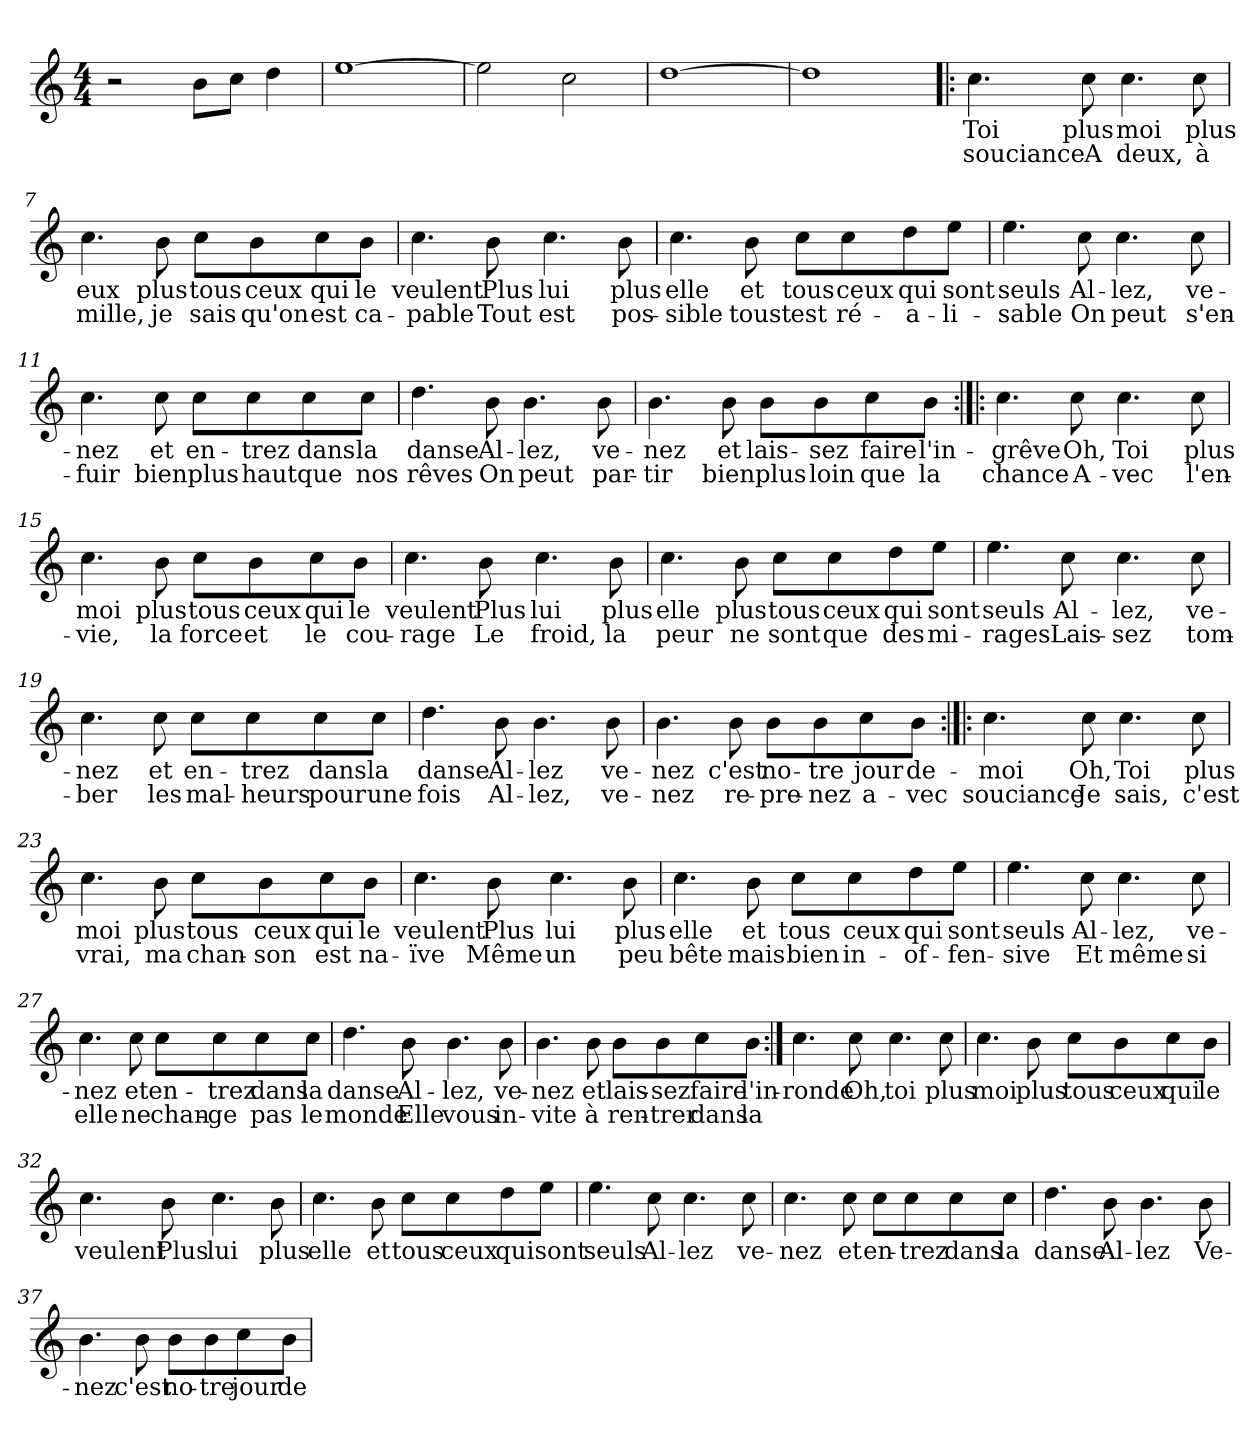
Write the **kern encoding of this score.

**kern	**text	**text
*part1	*part1	*part1
*staff1	*staff1	*staff1
*clefG2	*	*
*k[]	*	*
*C:	*	*
*M4/4	*	*
=1	=1	=1
2r	.	.
8b\L	.	.
8cc\J	.	.
4dd\	.	.
=2	=2	=2
[1ee	.	.
=3	=3	=3
2ee\]	.	.
2cc\	.	.
=4	=4	=4
[1dd	.	.
=5	=5	=5
1dd]	.	.
=6!|:	=6!|:	=6!|:
4.cc\	Toi	souciance
8cc\	plus	A
4.cc\	moi	deux,
8cc\	plus	à
=7	=7	=7
4.cc\	eux	mille,
8b\	plus	je
8cc\L	tous	sais
8b\	ceux	qu'on
8cc\	qui	est
8b\J	le	ca-
=8	=8	=8
4.cc\	veulent	-pable
8b\	Plus	Tout
4.cc\	lui	est
8b\	plus	pos-
=9	=9	=9
4.cc\	elle	-sible
8b\	et	toust
8cc\L	tous	est
8cc\	ceux	ré-
8dd\	qui	-a-
8ee\J	sont	-li-
=10	=10	=10
4.ee\	seuls	-sable
8cc\	Al-	On
4.cc\	-lez,	peut
8cc\	ve-	s'en-
=11	=11	=11
4.cc\	-nez	-fuir
8cc\	et	bien
8cc\L	en-	plus
8cc\	-trez	haut
8cc\	dans	que
8cc\J	la	nos
=12	=12	=12
4.dd\	danse	rêves
8b\	Al-	On
4.b\	-lez,	peut
8b\	ve-	par-
=13	=13	=13
4.b\	-nez	-tir
8b\	et	bien
8b\L	lais-	plus
8b\	-sez	loin
8cc\	faire	que
8b\J	l'in-	la
=14:|!|:	=14:|!|:	=14:|!|:
4.cc\	-grêve	chance
8cc\	Oh,	A-
4.cc\	Toi	-vec
8cc\	plus	l'en-
=15	=15	=15
4.cc\	moi	-vie,
8b\	plus	la
8cc\L	tous	force
8b\	ceux	et
8cc\	qui	le
8b\J	le	cou-
=16	=16	=16
4.cc\	veulent	-rage
8b\	Plus	Le
4.cc\	lui	froid,
8b\	plus	la
=17	=17	=17
4.cc\	elle	peur
8b\	plus	ne
8cc\L	tous	sont
8cc\	ceux	que
8dd\	qui	des
8ee\J	sont	mi-
=18	=18	=18
4.ee\	seuls	-rages
8cc\	Al-	Lais-
4.cc\	-lez,	-sez
8cc\	ve-	tom-
=19	=19	=19
4.cc\	-nez	-ber
8cc\	et	les
8cc\L	en-	mal-
8cc\	-trez	-heurs
8cc\	dans	pour
8cc\J	la	une
=20	=20	=20
4.dd\	danse	fois
8b\	Al-	Al-
4.b\	-lez	-lez,
8b\	ve-	ve-
=21	=21	=21
4.b\	-nez	-nez
8b\	c'est	re-
8b\L	no-	-pre-
8b\	-tre	-nez
8cc\	jour	a-
8b\J	de-	-vec
=22:|!|:	=22:|!|:	=22:|!|:
4.cc\	-moi	souciance
8cc\	Oh,	Je
4.cc\	Toi	sais,
8cc\	plus	c'est
=23	=23	=23
4.cc\	moi	vrai,
8b\	plus	ma
8cc\L	tous	chan-
8b\	ceux	-son
8cc\	qui	est
8b\J	le	na-
=24	=24	=24
4.cc\	veulent	-ïve
8b\	Plus	Même
4.cc\	lui	un
8b\	plus	peu
=25	=25	=25
4.cc\	elle	bête
8b\	et	mais
8cc\L	tous	bien
8cc\	ceux	in-
8dd\	qui	-of-
8ee\J	sont	-fen-
=26	=26	=26
4.ee\	seuls	-sive
8cc\	Al-	Et
4.cc\	-lez,	même
8cc\	ve-	si
=27	=27	=27
4.cc\	-nez	elle
8cc\	et	ne
8cc\L	en-	chan-
8cc\	-trez	-ge
8cc\	dans	pas
8cc\J	la	le
=28	=28	=28
4.dd\	danse	monde
8b\	Al-	Elle
4.b\	-lez,	vous
8b\	ve-	in-
=29	=29	=29
4.b\	-nez	-vite
8b\	et	à
8b\L	lais-	ren-
8b\	-sez	-trer
8cc\	faire	dans
8b\J	l'in-	la
=30:|!	=30:|!	=30:|!
4.cc\	-ronde	.
8cc\	Oh,	.
4.cc\	toi	.
8cc\	plus	.
=31	=31	=31
4.cc\	moi	.
8b\	plus	.
8cc\L	tous	.
8b\	ceux	.
8cc\	qui	.
8b\J	le	.
=32	=32	=32
4.cc\	veulent	.
8b\	Plus	.
4.cc\	lui	.
8b\	plus	.
=33	=33	=33
4.cc\	elle	.
8b\	et	.
8cc\L	tous	.
8cc\	ceux	.
8dd\	qui	.
8ee\J	sont	.
=34	=34	=34
4.ee\	seuls	.
8cc\	Al-	.
4.cc\	-lez	.
8cc\	ve-	.
=35	=35	=35
4.cc\	-nez	.
8cc\	et	.
8cc\L	en-	.
8cc\	-trez	.
8cc\	dans	.
8cc\J	la	.
=36	=36	=36
4.dd\	danse	.
8b\	Al-	.
4.b\	-lez	.
8b\	Ve-	.
=37	=37	=37
4.b\	-nez	.
8b\	c'est	.
8b\L	no-	.
8b\	-tre	.
8cc\	jour	.
8b\J	de	.
=	=	=
*-	*-	*-
